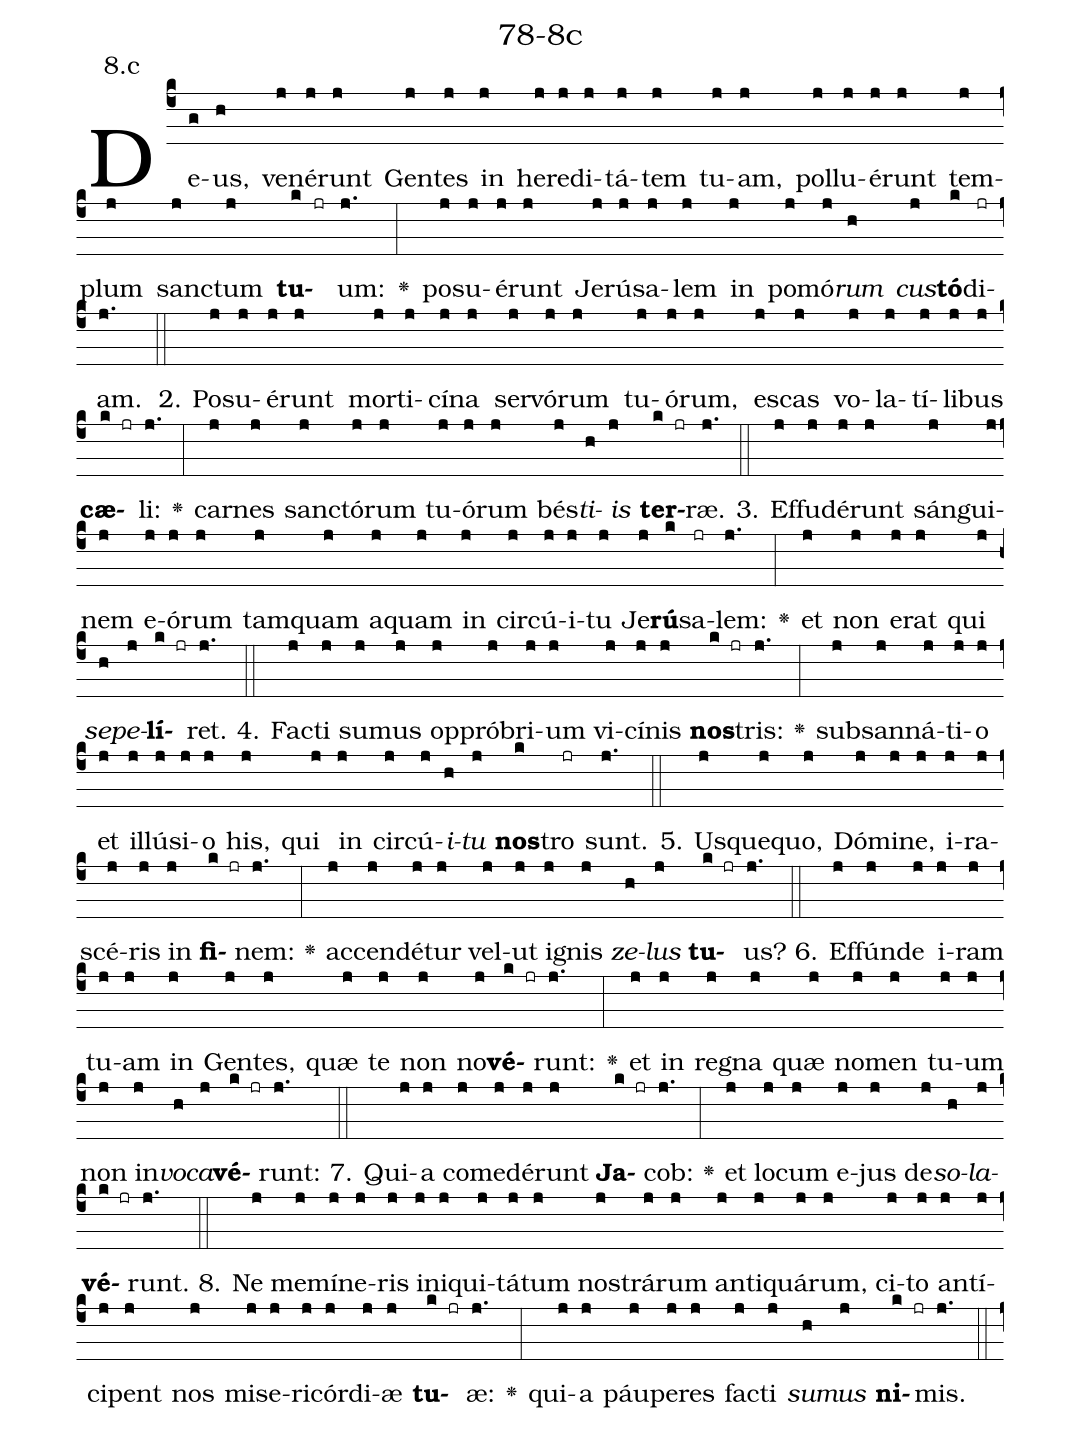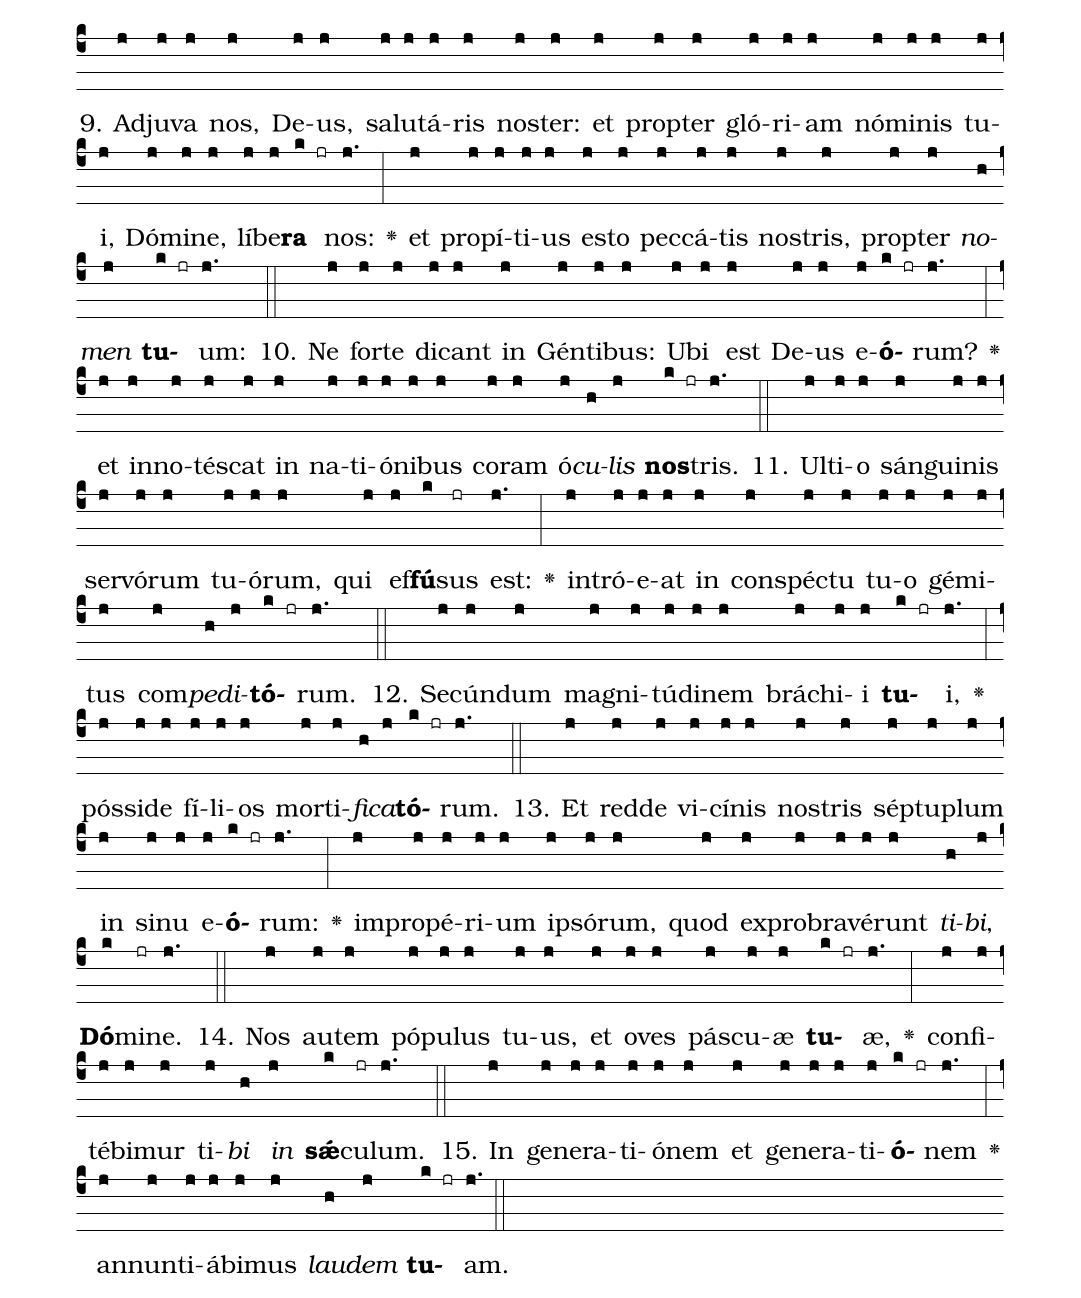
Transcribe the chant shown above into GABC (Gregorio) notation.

name: 78-8c;
annotation: 8.c;
%%
(c4)De(g)us,(h) ve(j)né(j)runt(j) Gen(j)tes(j) in(j) he(j)re(j)di(j)tá(j)tem(j) tu(j)am,(j) pol(j)lu(j)é(j)runt(j) tem(j)plum(j) sanc(j)tum(j) <b>tu</b>(k jr)um:(j.) <v>\greheightstar</v>(:) po(j)su(j)é(j)runt(j) Je(j)rú(j)sa(j)lem(j) in(j) po(j)mó(j)<i>rum</i>(h) <i>cus</i>(j)<b>tó</b>(k)di(jr)am.(j.) (::)
2. Po(j)su(j)é(j)runt(j) mor(j)ti(j)cí(j)na(j) ser(j)vó(j)rum(j) tu(j)ó(j)rum,(j) es(j)cas(j) vo(j)la(j)tí(j)li(j)bus(j) <b>cæ</b>(k jr)li:(j.) <v>\greheightstar</v>(:) car(j)nes(j) sanc(j)tó(j)rum(j) tu(j)ó(j)rum(j) bés(j)<i>ti</i>(h)<i>is</i>(j) <b>ter</b>(k jr)ræ.(j.) (::)
3. Ef(j)fu(j)dé(j)runt(j) sán(j)gui(j)nem(j) e(j)ó(j)rum(j) tam(j)quam(j) a(j)quam(j) in(j) cir(j)cú(j)i(j)tu(j) Je(j)<b>rú</b>(k)sa(jr)lem:(j.) <v>\greheightstar</v>(:) et(j) non(j) e(j)rat(j) qui(j) <i>se</i>(h)<i>pe</i>(j)<b>lí</b>(k jr)ret.(j.) (::)
4. Fac(j)ti(j) su(j)mus(j) op(j)pró(j)bri(j)um(j) vi(j)cí(j)nis(j) <b>nos</b>(k jr)tris:(j.) <v>\greheightstar</v>(:) sub(j)san(j)ná(j)ti(j)o(j) et(j) il(j)lú(j)si(j)o(j) his,(j) qui(j) in(j) cir(j)cú(j)<i>i</i>(h)<i>tu</i>(j) <b>nos</b>(k)tro(jr) sunt.(j.) (::)
5. Us(j)que(j)quo,(j) Dó(j)mi(j)ne,(j) i(j)ra(j)scé(j)ris(j) in(j) <b>fi</b>(k jr)nem:(j.) <v>\greheightstar</v>(:) ac(j)cen(j)dé(j)tur(j) vel(j)ut(j) i(j)gnis(j) <i>ze</i>(h)<i>lus</i>(j) <b>tu</b>(k jr)us?(j.) (::)
6. Ef(j)fún(j)de(j) i(j)ram(j) tu(j)am(j) in(j) Gen(j)tes,(j) quæ(j) te(j) non(j) no(j)<b>vé</b>(k jr)runt:(j.) <v>\greheightstar</v>(:) et(j) in(j) re(j)gna(j) quæ(j) no(j)men(j) tu(j)um(j) non(j) in(j)<i>vo</i>(h)<i>ca</i>(j)<b>vé</b>(k jr)runt:(j.) (::)
7. Qui(j)a(j) com(j)e(j)dé(j)runt(j) <b>Ja</b>(k jr)cob:(j.) <v>\greheightstar</v>(:) et(j) lo(j)cum(j) e(j)jus(j) de(j)<i>so</i>(h)<i>la</i>(j)<b>vé</b>(k jr)runt.(j.) (::)
8. Ne(j) me(j)mí(j)ne(j)ris(j) in(j)i(j)qui(j)tá(j)tum(j) nos(j)trá(j)rum(j) an(j)ti(j)quá(j)rum,(j) ci(j)to(j) an(j)tí(j)ci(j)pent(j) nos(j) mi(j)se(j)ri(j)cór(j)di(j)æ(j) <b>tu</b>(k jr)æ:(j.) <v>\greheightstar</v>(:) qui(j)a(j) páu(j)pe(j)res(j) fac(j)ti(j) <i>su</i>(h)<i>mus</i>(j) <b>ni</b>(k jr)mis.(j.) (::)
9. Ad(j)ju(j)va(j) nos,(j) De(j)us,(j) sa(j)lu(j)tá(j)ris(j) nos(j)ter:(j) et(j) prop(j)ter(j) gló(j)ri(j)am(j) nó(j)mi(j)nis(j) tu(j)i,(j) Dó(j)mi(j)ne,(j) lí(j)be(j)<b>ra</b>(k jr) nos:(j.) <v>\greheightstar</v>(:) et(j) pro(j)pí(j)ti(j)us(j) es(j)to(j) pec(j)cá(j)tis(j) nos(j)tris,(j) prop(j)ter(j) <i>no</i>(h)<i>men</i>(j) <b>tu</b>(k jr)um:(j.) (::)
10. Ne(j) for(j)te(j) di(j)cant(j) in(j) Gén(j)ti(j)bus:(j) U(j)bi(j) est(j) De(j)us(j) e(j)<b>ó</b>(k jr)rum?(j.) <v>\greheightstar</v>(:) et(j) in(j)no(j)tés(j)cat(j) in(j) na(j)ti(j)ó(j)ni(j)bus(j) co(j)ram(j) ó(j)<i>cu</i>(h)<i>lis</i>(j) <b>nos</b>(k jr)tris.(j.) (::)
11. Ul(j)ti(j)o(j) sán(j)gui(j)nis(j) ser(j)vó(j)rum(j) tu(j)ó(j)rum,(j) qui(j) ef(j)<b>fú</b>(k)sus(jr) est:(j.) <v>\greheightstar</v>(:) in(j)tró(j)e(j)at(j) in(j) con(j)spéc(j)tu(j) tu(j)o(j) gé(j)mi(j)tus(j) com(j)<i>pe</i>(h)<i>di</i>(j)<b>tó</b>(k jr)rum.(j.) (::)
12. Se(j)cún(j)dum(j) ma(j)gni(j)tú(j)di(j)nem(j) brá(j)chi(j)i(j) <b>tu</b>(k jr)i,(j.) <v>\greheightstar</v>(:) pós(j)si(j)de(j) fí(j)li(j)os(j) mor(j)ti(j)<i>fi</i>(h)<i>ca</i>(j)<b>tó</b>(k jr)rum.(j.) (::)
13. Et(j) red(j)de(j) vi(j)cí(j)nis(j) nos(j)tris(j) sép(j)tu(j)plum(j) in(j) si(j)nu(j) e(j)<b>ó</b>(k jr)rum:(j.) <v>\greheightstar</v>(:) im(j)pro(j)pé(j)ri(j)um(j) ip(j)só(j)rum,(j) quod(j) ex(j)pro(j)bra(j)vé(j)runt(j) <i>ti</i>(h)<i>bi</i>,(j) <b>Dó</b>(k)mi(jr)ne.(j.) (::)
14. Nos(j) au(j)tem(j) pó(j)pu(j)lus(j) tu(j)us,(j) et(j) o(j)ves(j) pás(j)cu(j)æ(j) <b>tu</b>(k jr)æ,(j.) <v>\greheightstar</v>(:) con(j)fi(j)té(j)bi(j)mur(j) ti(j)<i>bi</i>(h) <i>in</i>(j) <b>sǽ</b>(k)cu(jr)lum.(j.) (::)
15. In(j) ge(j)ne(j)ra(j)ti(j)ó(j)nem(j) et(j) ge(j)ne(j)ra(j)ti(j)<b>ó</b>(k jr)nem(j.) <v>\greheightstar</v>(:) an(j)nun(j)ti(j)á(j)bi(j)mus(j) <i>lau</i>(h)<i>dem</i>(j) <b>tu</b>(k jr)am.(j.) (::)
